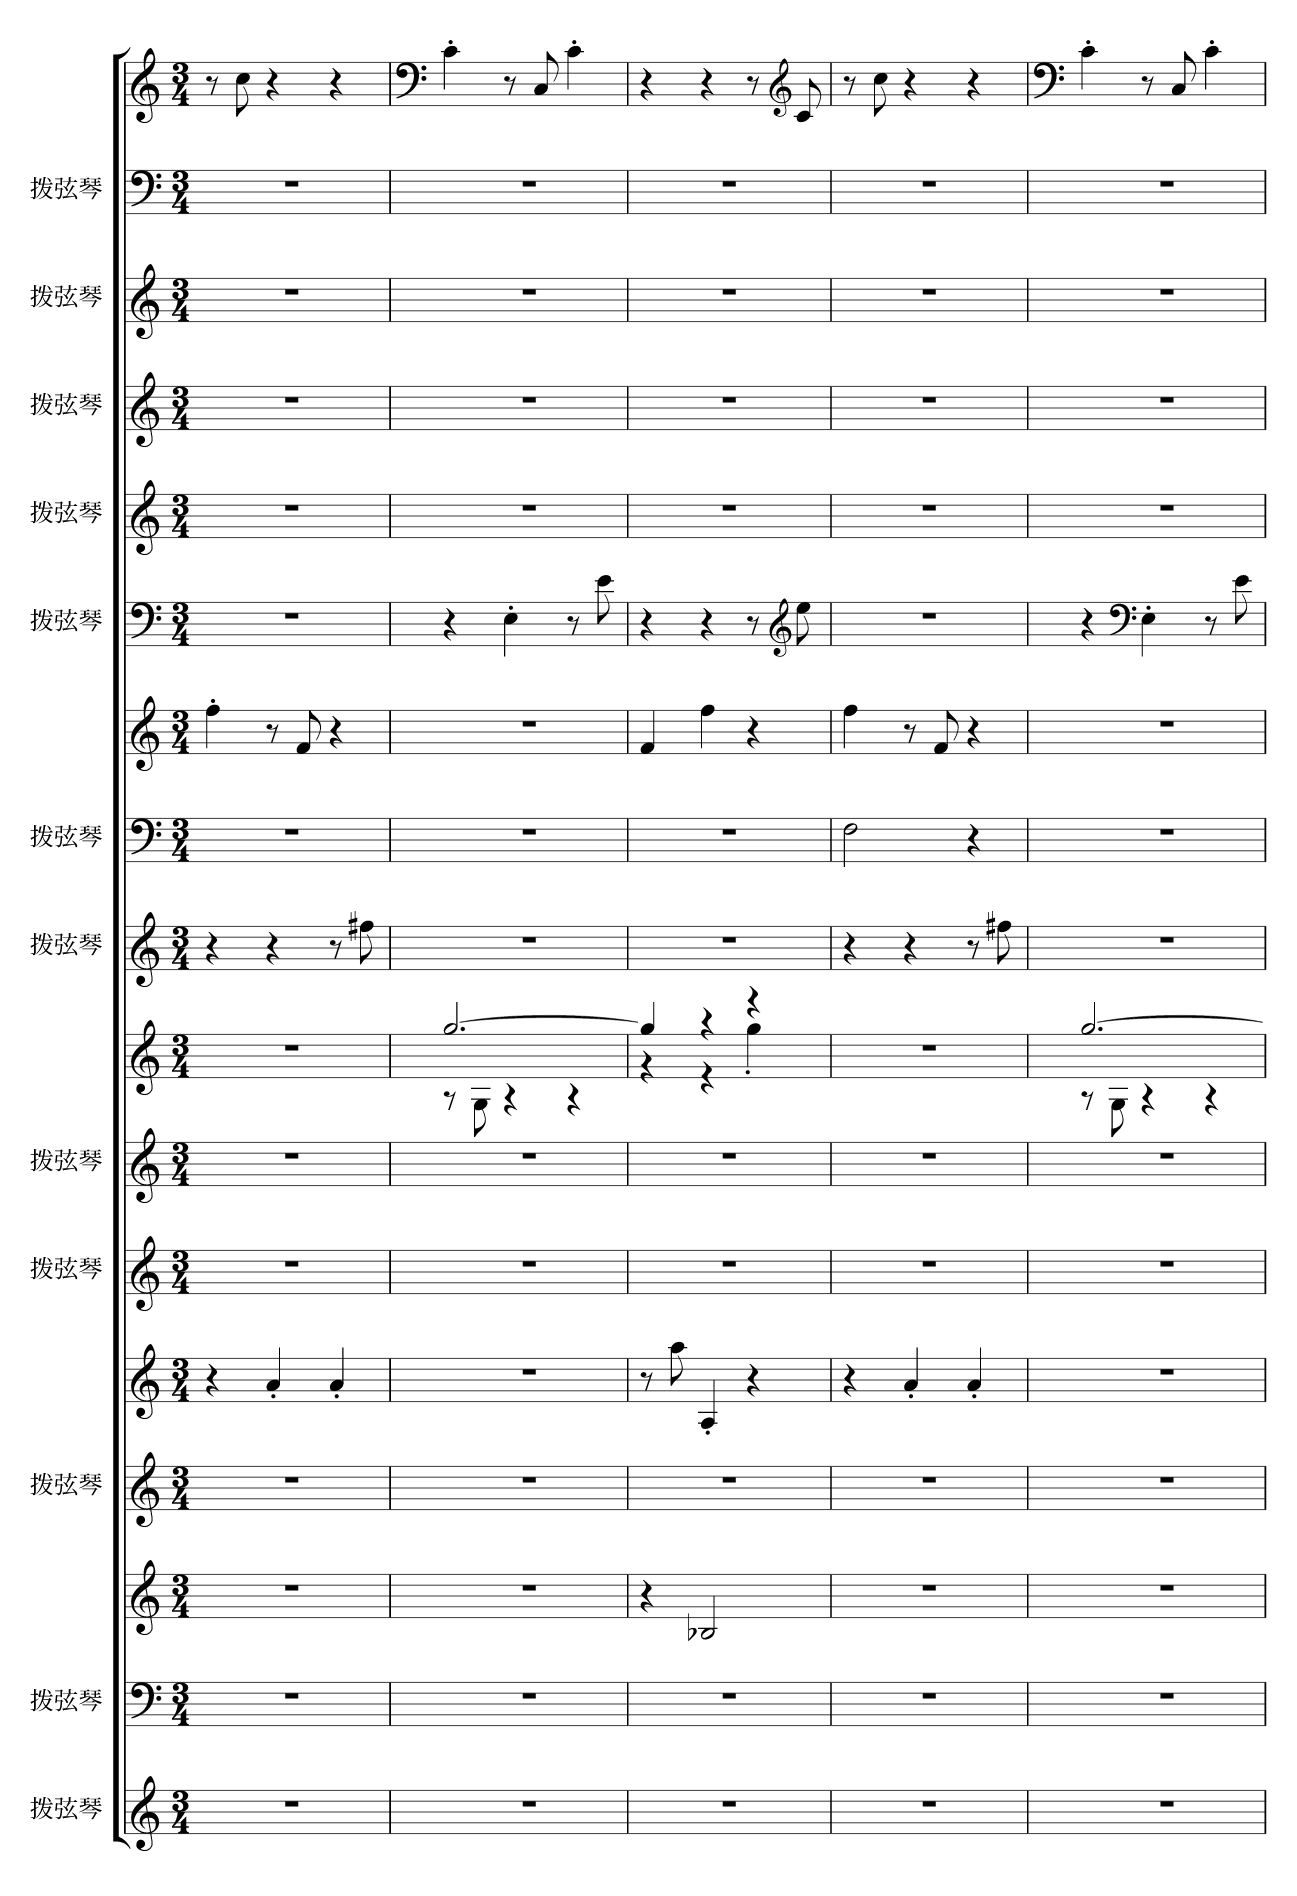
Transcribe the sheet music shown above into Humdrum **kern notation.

**kern	**kern	**kern	**kern	**kern	**kern	**kern	**kern	**kern	**kern	**kern	**kern	**kern	**kern	**kern	**kern	**kern
*part12	*part11	*part11	*part10	*part10	*part9	*part8	*part8	*part7	*part6	*part6	*part5	*part4	*part3	*part2	*part1	*part1
*staff17	*staff16	*staff15	*staff14	*staff13	*staff12	*staff11	*staff10	*staff9	*staff8	*staff7	*staff6	*staff5	*staff4	*staff3	*staff2	*staff1
*I"拨弦琴	*I"拨弦琴	*	*I"拨弦琴	*	*I"拨弦琴	*I"拨弦琴	*	*I"拨弦琴	*I"拨弦琴	*	*I"拨弦琴	*I"拨弦琴	*I"拨弦琴	*I"拨弦琴	*I"拨弦琴	*
*clefG2	*clefF4	*clefG2	*clefG2	*clefG2	*clefG2	*clefG2	*clefG2	*clefG2	*clefF4	*clefG2	*clefF4	*clefG2	*clefG2	*clefG2	*clefF4	*clefG2
*k[]	*k[]	*k[]	*k[]	*k[]	*k[]	*k[]	*k[]	*k[]	*k[]	*k[]	*k[]	*k[]	*k[]	*k[]	*k[]	*k[]
*M3/4	*M3/4	*M3/4	*M3/4	*M3/4	*M3/4	*M3/4	*M3/4	*M3/4	*M3/4	*M3/4	*M3/4	*M3/4	*M3/4	*M3/4	*M3/4	*M3/4
*MM140	*MM140	*MM140	*MM140	*MM140	*MM140	*MM140	*MM140	*MM140	*MM140	*MM140	*MM140	*MM140	*MM140	*MM140	*MM140	*MM140
=1	=1	=1	=1	=1	=1	=1	=1	=1	=1	=1	=1	=1	=1	=1	=1	=1
2.r	2.r	2.r	2.r	4r	2.r	2.r	2.r	4r	2.r	4ff'\	2.r	2.r	2.r	2.r	2.r	8r
.	.	.	.	.	.	.	.	.	.	.	.	.	.	.	.	8cc\
.	.	.	.	4a'/	.	.	.	4r	.	8r	.	.	.	.	.	4r
.	.	.	.	.	.	.	.	.	.	8f/	.	.	.	.	.	.
.	.	.	.	4a'/	.	.	.	8r	.	4r	.	.	.	.	.	4r
.	.	.	.	.	.	.	.	8ff#X\	.	.	.	.	.	.	.	.
=2	=2	=2	=2	=2	=2	=2	=2	=2	=2	=2	=2	=2	=2	=2	=2	=2
*	*	*	*	*	*	*	*	*	*	*	*	*	*	*	*	*clefF4
*	*	*	*	*	*	*	*^	*	*	*	*	*	*	*	*	*
2.r	2.r	2.r	2.r	2.r	2.r	2.r	[2.gg/	8r	2.r	2.r	2.r	4r	2.r	2.r	2.r	2.r	4c'\
.	.	.	.	.	.	.	.	8G\	.	.	.	.	.	.	.	.	.
.	.	.	.	.	.	.	.	4r	.	.	.	4E'\	.	.	.	.	8r
.	.	.	.	.	.	.	.	.	.	.	.	.	.	.	.	.	8C/
.	.	.	.	.	.	.	.	4r	.	.	.	8r	.	.	.	.	4c'\
.	.	.	.	.	.	.	.	.	.	.	.	8e\	.	.	.	.	.
=3	=3	=3	=3	=3	=3	=3	=3	=3	=3	=3	=3	=3	=3	=3	=3	=3	=3
2.r	2.r	4r	2.r	8r	2.r	2.r	4gg/]	4r	2.r	2.r	4f/	4r	2.r	2.r	2.r	2.r	4r
.	.	.	.	8aa\	.	.	.	.	.	.	.	.	.	.	.	.	.
.	.	2B-X/	.	4A'/	.	.	4r	4r	.	.	4ff\	4r	.	.	.	.	4r
.	.	.	.	4r	.	.	4r	4gg'\	.	.	4r	8r	.	.	.	.	8r
*	*	*	*	*	*	*	*	*	*	*	*	*clefG2	*	*	*	*	*clefG2
.	.	.	.	.	.	.	.	.	.	.	.	8ee\	.	.	.	.	8c/
*	*	*	*	*	*	*	*v	*v	*	*	*	*	*	*	*	*	*
=4	=4	=4	=4	=4	=4	=4	=4	=4	=4	=4	=4	=4	=4	=4	=4	=4
2.r	2.r	2.r	2.r	4r	2.r	2.r	2.r	4r	2F\	4ff\	2.r	2.r	2.r	2.r	2.r	8r
.	.	.	.	.	.	.	.	.	.	.	.	.	.	.	.	8cc\
.	.	.	.	4a'/	.	.	.	4r	.	8r	.	.	.	.	.	4r
.	.	.	.	.	.	.	.	.	.	8f/	.	.	.	.	.	.
.	.	.	.	4a'/	.	.	.	8r	4r	4r	.	.	.	.	.	4r
.	.	.	.	.	.	.	.	8ff#X\	.	.	.	.	.	.	.	.
!!LO:PB:g=z
=5	=5	=5	=5	=5	=5	=5	=5	=5	=5	=5	=5	=5	=5	=5	=5	=5
*	*	*	*	*	*	*	*	*	*	*	*	*	*	*	*	*clefF4
*	*	*	*	*	*	*	*^	*	*	*	*	*	*	*	*	*
2.r	2.r	2.r	2.r	2.r	2.r	2.r	[2.gg/	8r	2.r	2.r	2.r	4r	2.r	2.r	2.r	2.r	4c'\
.	.	.	.	.	.	.	.	8G\	.	.	.	.	.	.	.	.	.
*	*	*	*	*	*	*	*	*	*	*	*	*clefF4	*	*	*	*	*
.	.	.	.	.	.	.	.	4r	.	.	.	4E'\	.	.	.	.	8r
.	.	.	.	.	.	.	.	.	.	.	.	.	.	.	.	.	8C/
.	.	.	.	.	.	.	.	4r	.	.	.	8r	.	.	.	.	4c'\
.	.	.	.	.	.	.	.	.	.	.	.	8e\	.	.	.	.	.
*	*	*	*	*	*	*	*v	*v	*	*	*	*	*	*	*	*	*
=	=	=	=	=	=	=	=	=	=	=	=	=	=	=	=	=
*-	*-	*-	*-	*-	*-	*-	*-	*-	*-	*-	*-	*-	*-	*-	*-	*-
